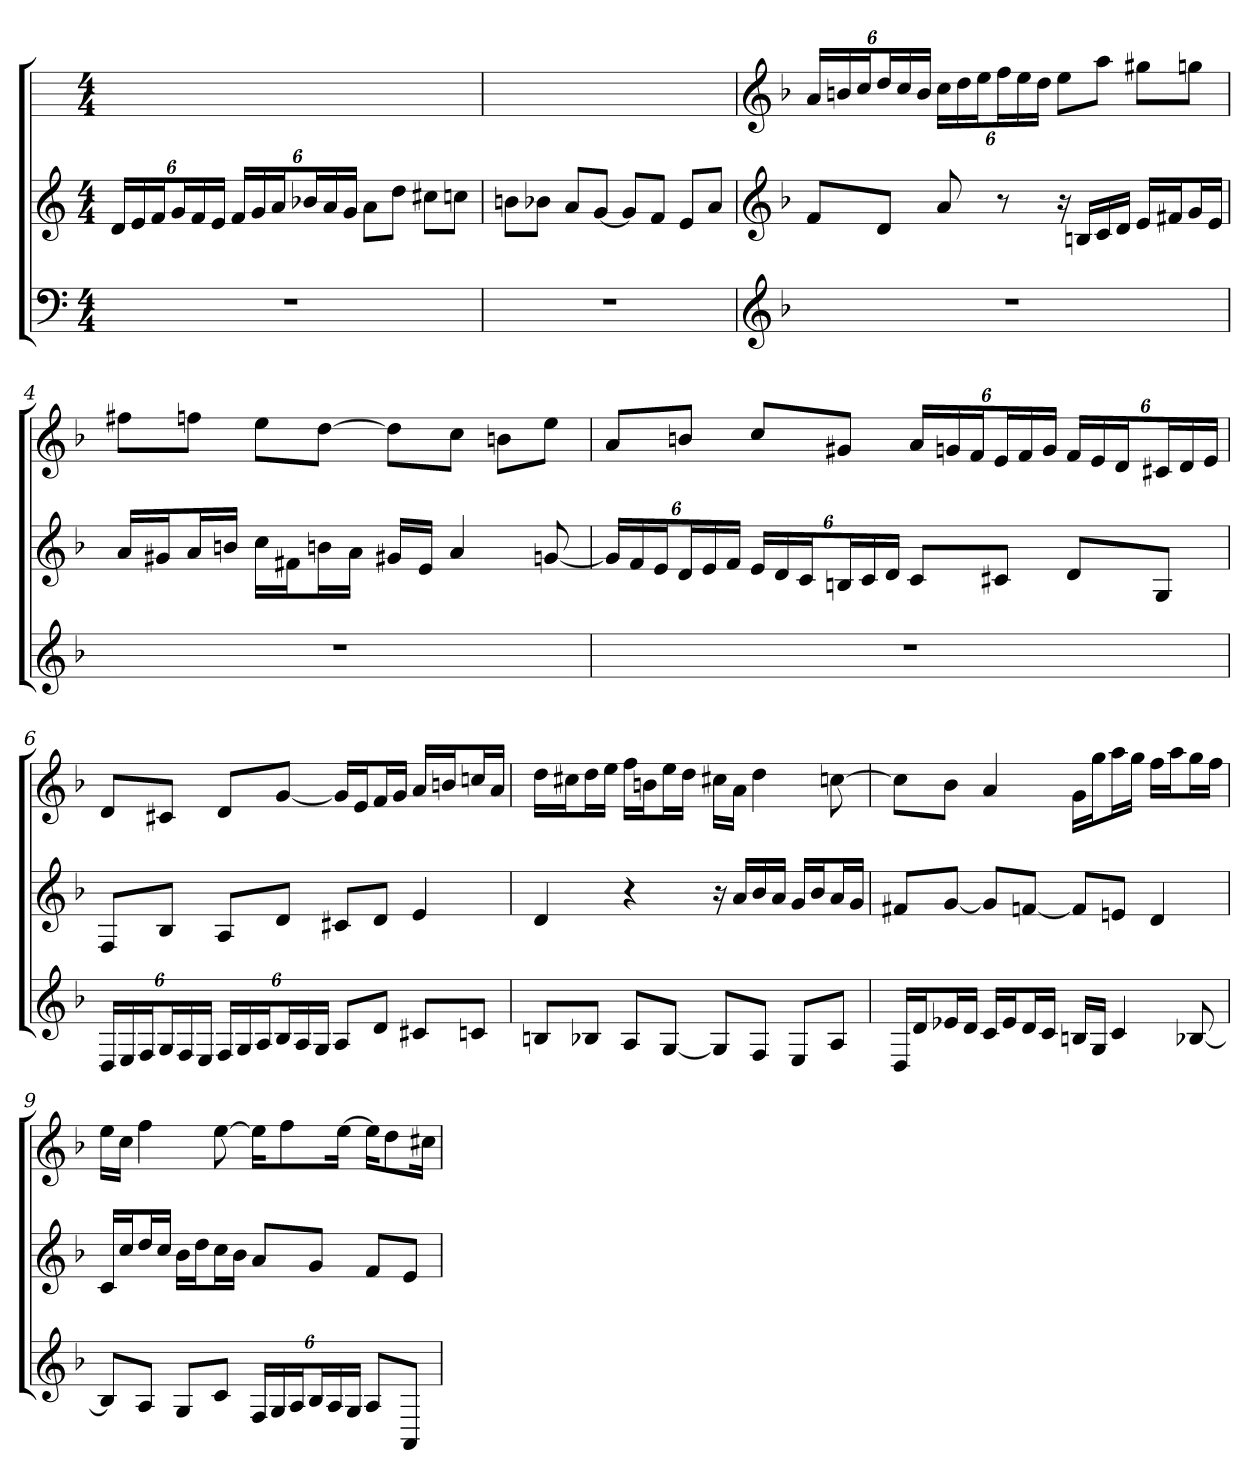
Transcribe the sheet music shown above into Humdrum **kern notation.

**kern	**kern	**kern
*part1	*part1	*part1
*staff3	*staff2	*staff1
*clefF4	*clefG2	*
*M4/4	*M4/4	*M4/4
*	*Xbrackettup	*
=1	=1	=1
1r	24d/LL	1ryy
.	24e/	.
.	24f/J	.
.	24g/L	.
.	24f/	.
.	24e/JJ	.
.	24f/LL	.
.	24g/	.
.	24a/J	.
.	24b-/L	.
.	24a/	.
.	24g/JJ	.
.	8a\L	.
.	8dd\J	.
.	8cc#X\L	.
.	8ccn\J	.
=2	=2	=2
1r	8bn\L	1ryy
.	8b-X\J	.
.	8a/L	.
.	[8g/J	.
.	8g/L]	.
.	8f/J	.
.	8e/L	.
.	8a/J	.
=3	=3	=3
*clefG2	*clefG2	*clefG2
*k[b-]	*k[b-]	*k[b-]
*	*	*Xbrackettup
1r	8f/L	24a/LL
.	.	24bn/
.	.	24cc/J
.	8d/J	24dd/L
.	.	24cc/
.	.	24b/JJ
.	8a	24cc\LL
.	.	24dd\
.	.	24ee\J
.	8r	24ff\L
.	.	24ee\
.	.	24dd\JJ
.	16r	8ee\L
.	16Bn/LL	.
.	16c/	8aa\J
.	16d/JJ	.
.	16e/LL	8gg#X\L
.	16f#X/J	.
.	16g/L	8ggn\J
.	16e/JJ	.
=4	=4	=4
1r	16a/LL	8ff#X\L
.	16g#X/J	.
.	16a/L	8ffn\J
.	16bn/JJ	.
.	16cc\LL	8ee\L
.	16f#X\J	.
.	16bn\L	[8dd\J
.	16a\JJ	.
.	16g#X/LL	8dd\L]
.	16e/JJ	.
.	4a	8cc\J
.	.	8bn\L
.	[8gn	8ee\J
=5	=5	=5
1r	24g/LL]	8a/L
.	24f/	.
.	24e/J	.
.	24d/L	8bn/J
.	24e/	.
.	24f/JJ	.
.	24e/LL	8cc/L
.	24d/	.
.	24c/J	.
.	24Bn/L	8g#X/J
.	24c/	.
.	24d/JJ	.
.	8c/L	24a/LL
.	.	24gn/
.	.	24f/J
.	8c#X/J	24e/L
.	.	24f/
.	.	24g/JJ
.	8d/L	24f/LL
.	.	24e/
.	.	24d/J
.	8G/J	24c#X/L
.	.	24d/
.	.	24e/JJ
=6	=6	=6
*Xbrackettup	*	*
24D/LL	8F/L	8d/L
24E/	.	.
24F/J	.	.
24G/L	8B-/J	8c#X/J
24F/	.	.
24E/JJ	.	.
24F/LL	8A/L	8d/L
24G/	.	.
24A/J	.	.
24B-/L	8d/J	[8g/J
24A/	.	.
24G/JJ	.	.
8A/L	8c#X/L	16g/LL]
.	.	16e/J
8d/J	8d/J	16f/L
.	.	16g/JJ
8c#X/L	4e	16a/LL
.	.	16bn/J
8cn/J	.	16ccn/L
.	.	16a/JJ
=7	=7	=7
8Bn/L	4d	16dd\LL
.	.	16cc#X\J
8B-X/J	.	16dd\L
.	.	16ee\JJ
8A/L	4r	16ff\LL
.	.	16bn\J
[8G/J	.	16ee\L
.	.	16dd\JJ
8G/L]	16r	16cc#X\LL
.	16a/LL	16a\JJ
8F/J	16b-/	4dd
.	16a/JJ	.
8E/L	16g/LL	.
.	16b-/J	.
8A/J	16a/L	[8ccn
.	16g/JJ	.
=8	=8	=8
16D/LL	8f#X/L	8cc\L]
16d/J	.	.
16e-X/L	[8g/J	8b-\J
16d/JJ	.	.
16c/LL	8g/L]	4a
16e-/J	.	.
16d/L	[8fn/J	.
16c/JJ	.	.
16Bn/LL	8f/L]	16g\LL
16G/JJ	.	16gg\J
4c	8en/J	16aa\L
.	.	16gg\JJ
.	4d	16ff\LL
.	.	16aa\J
[8B-X	.	16gg\L
.	.	16ff\JJ
=9	=9	=9
8B-/L]	16c/LL	16ee\LL
.	16cc/J	16cc\JJ
8A/J	16dd/L	4ff
.	16cc/JJ	.
8G/L	16b-\LL	.
.	16dd\J	.
8c/J	16cc\L	[8ee
.	16b-\JJ	.
24F/LL	8a/L	16ee\KL]
24G/	.	.
.	.	8ff\
24A/J	.	.
24B-/L	8g/J	.
24A/	.	.
.	.	[16ee\Jk
24G/JJ	.	.
8A/L	8f/L	16ee\KL]
.	.	8dd\
8AA/J	8e/J	.
.	.	16cc#X\Jk
=	=	=
*-	*-	*-
